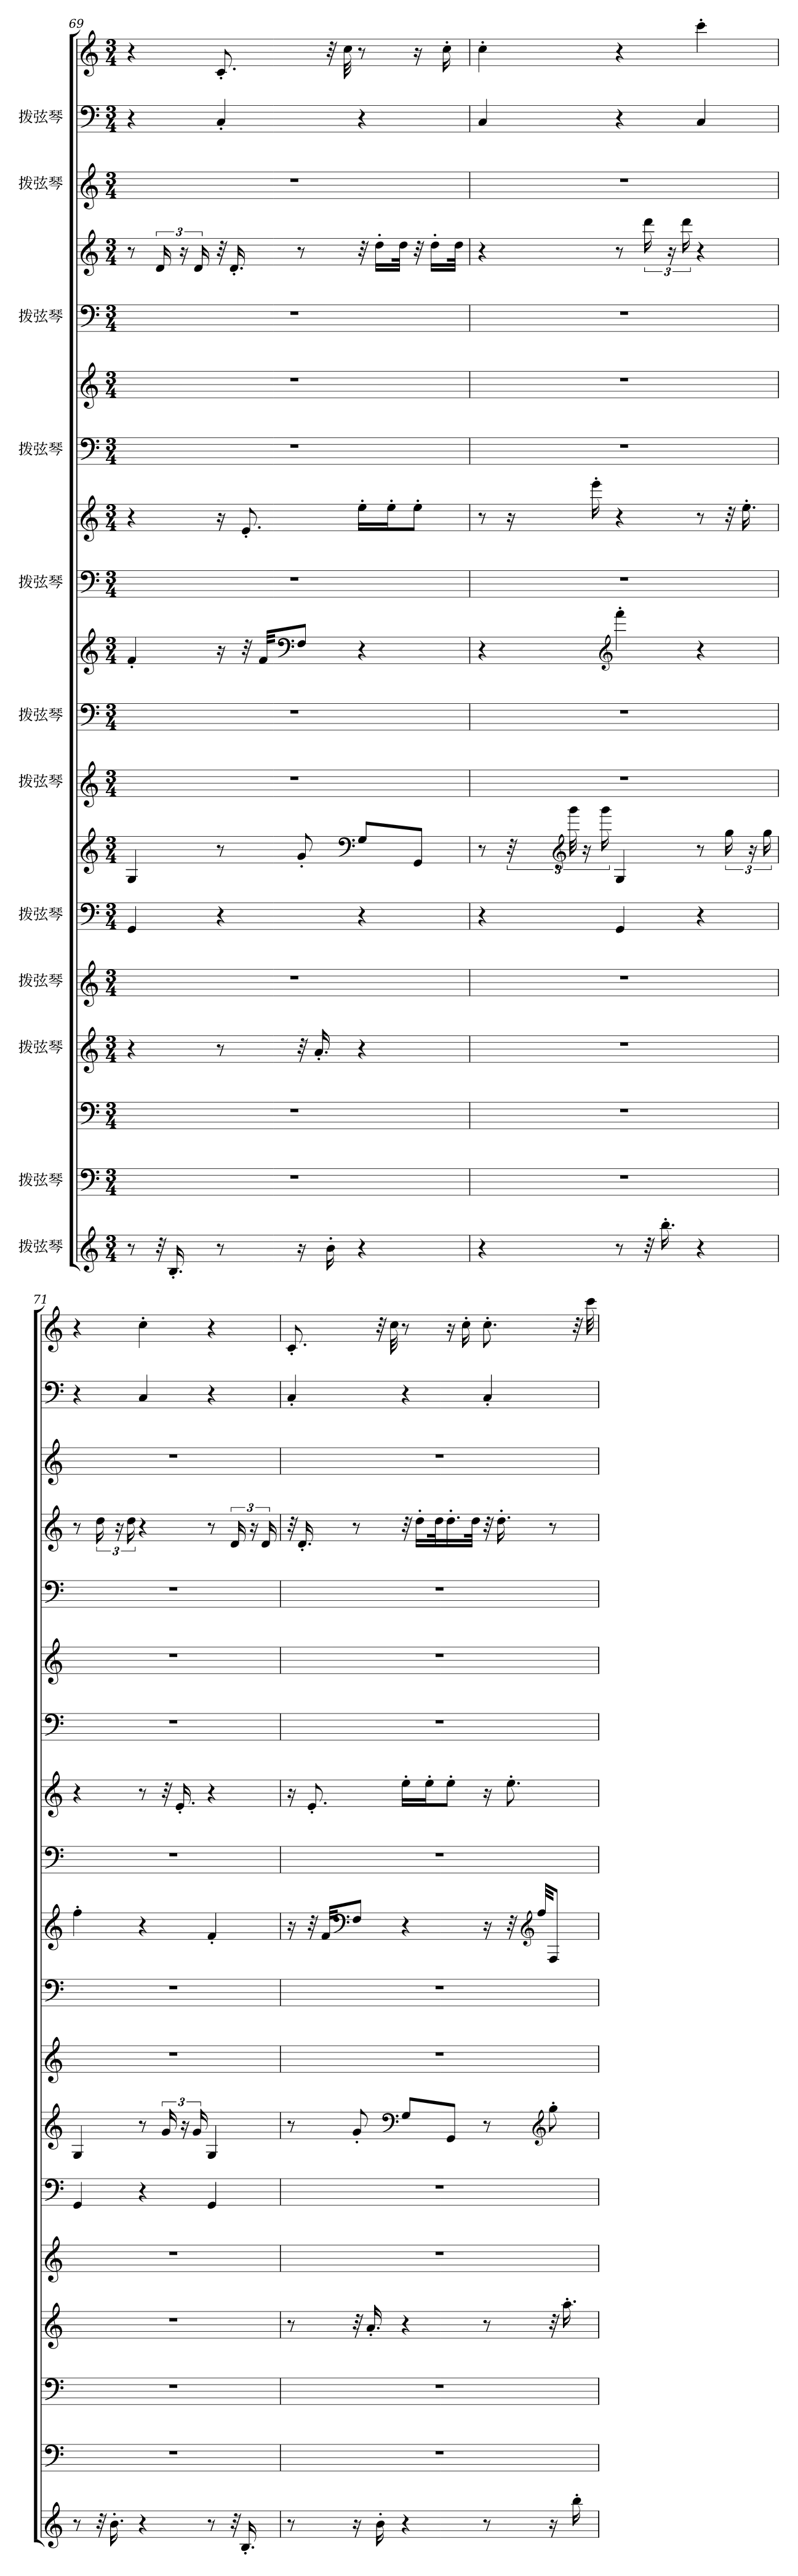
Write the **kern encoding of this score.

**kern	**kern	**kern	**kern	**kern	**kern	**kern	**kern	**kern	**kern	**kern	**kern	**kern	**kern	**kern	**kern	**kern	**kern	**kern
*part12	*part11	*part11	*part10	*part9	*part8	*part8	*part7	*part6	*part6	*part5	*part5	*part4	*part4	*part3	*part3	*part2	*part1	*part1
*staff19	*staff18	*staff17	*staff16	*staff15	*staff14	*staff13	*staff12	*staff11	*staff10	*staff9	*staff8	*staff7	*staff6	*staff5	*staff4	*staff3	*staff2	*staff1
*I"拨弦琴	*I"拨弦琴	*	*I"拨弦琴	*I"拨弦琴	*I"拨弦琴	*	*I"拨弦琴	*I"拨弦琴	*	*I"拨弦琴	*	*I"拨弦琴	*	*I"拨弦琴	*	*I"拨弦琴	*I"拨弦琴	*
!!LO:PB:g=z
*clefG2	*clefF4	*clefF4	*clefG2	*clefG2	*clefF4	*clefG2	*clefG2	*clefF4	*clefG2	*clefF4	*clefG2	*clefF4	*clefG2	*clefF4	*clefG2	*clefG2	*clefF4	*clefG2
*k[]	*k[]	*k[]	*k[]	*k[]	*k[]	*k[]	*k[]	*k[]	*k[]	*k[]	*k[]	*k[]	*k[]	*k[]	*k[]	*k[]	*k[]	*k[]
*M3/4	*M3/4	*M3/4	*M3/4	*M3/4	*M3/4	*M3/4	*M3/4	*M3/4	*M3/4	*M3/4	*M3/4	*M3/4	*M3/4	*M3/4	*M3/4	*M3/4	*M3/4	*M3/4
=69	=69	=69	=69	=69	=69	=69	=69	=69	=69	=69	=69	=69	=69	=69	=69	=69	=69	=69
8r	2.r	2.r	4r	2.r	4GG/	4G/	2.r	2.r	4f'/	2.r	4r	2.r	2.r	2.r	8r	2.r	4r	4r
32r	.	.	.	.	.	.	.	.	.	.	.	.	.	.	24d/	.	.	.
16.B'/	.	.	.	.	.	.	.	.	.	.	.	.	.	.	.	.	.	.
.	.	.	.	.	.	.	.	.	.	.	.	.	.	.	24r	.	.	.
.	.	.	.	.	.	.	.	.	.	.	.	.	.	.	24d/	.	.	.
8r	.	.	8r	.	4r	8r	.	.	16r	.	16r	.	.	.	32r	.	4C'/	8.c'/
.	.	.	.	.	.	.	.	.	.	.	.	.	.	.	16.d'/	.	.	.
.	.	.	.	.	.	.	.	.	32r	.	8.e'/	.	.	.	.	.	.	.
.	.	.	.	.	.	.	.	.	32f/KKL	.	.	.	.	.	.	.	.	.
*	*	*	*	*	*	*	*	*	*clefF4	*	*	*	*	*	*	*	*	*
16r	.	.	32r	.	.	8g'/	.	.	8F/J	.	.	.	.	.	8r	.	.	.
.	.	.	16.a'/	.	.	.	.	.	.	.	.	.	.	.	.	.	.	.
16b'\	.	.	.	.	.	.	.	.	.	.	.	.	.	.	.	.	.	32r
.	.	.	.	.	.	.	.	.	.	.	.	.	.	.	.	.	.	32cc\
*	*	*	*	*	*	*clefF4	*	*	*	*	*	*	*	*	*	*	*	*
4r	.	.	4r	.	4r	8G/L	.	.	4r	.	16ee'\LL	.	.	.	32r	.	4r	8r
.	.	.	.	.	.	.	.	.	.	.	.	.	.	.	16dd'\LL	.	.	.
.	.	.	.	.	.	.	.	.	.	.	16ee'\J	.	.	.	.	.	.	.
.	.	.	.	.	.	.	.	.	.	.	.	.	.	.	32dd\JJk	.	.	.
.	.	.	.	.	.	8GG/J	.	.	.	.	8ee'\J	.	.	.	32r	.	.	16r
.	.	.	.	.	.	.	.	.	.	.	.	.	.	.	16dd'\LL	.	.	.
.	.	.	.	.	.	.	.	.	.	.	.	.	.	.	.	.	.	16cc'\
.	.	.	.	.	.	.	.	.	.	.	.	.	.	.	32dd\JJk	.	.	.
=70	=70	=70	=70	=70	=70	=70	=70	=70	=70	=70	=70	=70	=70	=70	=70	=70	=70	=70
4r	2.r	2.r	2.r	2.r	4r	8r	2.r	2.r	4r	2.r	8r	2.r	2.r	2.r	4r	2.r	4C/	4cc'\
.	.	.	.	.	.	48r	.	.	.	.	16r	.	.	.	.	.	.	.
*	*	*	*	*	*	*clefG2	*	*	*	*	*	*	*	*	*	*	*	*
.	.	.	.	.	.	48ggg\	.	.	.	.	.	.	.	.	.	.	.	.
.	.	.	.	.	.	24r	.	.	.	.	.	.	.	.	.	.	.	.
.	.	.	.	.	.	.	.	.	.	.	16eee'\	.	.	.	.	.	.	.
.	.	.	.	.	.	24ggg\	.	.	.	.	.	.	.	.	.	.	.	.
*	*	*	*	*	*	*	*	*	*clefG2	*	*	*	*	*	*	*	*	*
8r	.	.	.	.	4GG/	4G/	.	.	4fff'\	.	4r	.	.	.	8r	.	4r	4r
32r	.	.	.	.	.	.	.	.	.	.	.	.	.	.	24ddd\	.	.	.
16.bb'\	.	.	.	.	.	.	.	.	.	.	.	.	.	.	.	.	.	.
.	.	.	.	.	.	.	.	.	.	.	.	.	.	.	24r	.	.	.
.	.	.	.	.	.	.	.	.	.	.	.	.	.	.	24ddd\	.	.	.
4r	.	.	.	.	4r	8r	.	.	4r	.	8r	.	.	.	4r	.	4C/	4ccc'\
.	.	.	.	.	.	24gg\	.	.	.	.	32r	.	.	.	.	.	.	.
.	.	.	.	.	.	.	.	.	.	.	16.ee'\	.	.	.	.	.	.	.
.	.	.	.	.	.	24r	.	.	.	.	.	.	.	.	.	.	.	.
.	.	.	.	.	.	24gg\	.	.	.	.	.	.	.	.	.	.	.	.
!!LO:PB:g=z
=71	=71	=71	=71	=71	=71	=71	=71	=71	=71	=71	=71	=71	=71	=71	=71	=71	=71	=71
8r	2.r	2.r	2.r	2.r	4GG/	4G/	2.r	2.r	4ff'\	2.r	4r	2.r	2.r	2.r	8r	2.r	4r	4r
32r	.	.	.	.	.	.	.	.	.	.	.	.	.	.	24dd\	.	.	.
16.b'\	.	.	.	.	.	.	.	.	.	.	.	.	.	.	.	.	.	.
.	.	.	.	.	.	.	.	.	.	.	.	.	.	.	24r	.	.	.
.	.	.	.	.	.	.	.	.	.	.	.	.	.	.	24dd\	.	.	.
4r	.	.	.	.	4r	8r	.	.	4r	.	8r	.	.	.	4r	.	4C/	4cc'\
.	.	.	.	.	.	24g/	.	.	.	.	32r	.	.	.	.	.	.	.
.	.	.	.	.	.	.	.	.	.	.	16.e'/	.	.	.	.	.	.	.
.	.	.	.	.	.	24r	.	.	.	.	.	.	.	.	.	.	.	.
.	.	.	.	.	.	24g/	.	.	.	.	.	.	.	.	.	.	.	.
8r	.	.	.	.	4GG/	4G/	.	.	4f'/	.	4r	.	.	.	8r	.	4r	4r
32r	.	.	.	.	.	.	.	.	.	.	.	.	.	.	24d/	.	.	.
16.B'/	.	.	.	.	.	.	.	.	.	.	.	.	.	.	.	.	.	.
.	.	.	.	.	.	.	.	.	.	.	.	.	.	.	24r	.	.	.
.	.	.	.	.	.	.	.	.	.	.	.	.	.	.	24d/	.	.	.
=72	=72	=72	=72	=72	=72	=72	=72	=72	=72	=72	=72	=72	=72	=72	=72	=72	=72	=72
8r	2.r	2.r	8r	2.r	2.r	8r	2.r	2.r	16r	2.r	16r	2.r	2.r	2.r	32r	2.r	4C'/	8.c'/
.	.	.	.	.	.	.	.	.	.	.	.	.	.	.	16.d'/	.	.	.
.	.	.	.	.	.	.	.	.	32r	.	8.e'/	.	.	.	.	.	.	.
.	.	.	.	.	.	.	.	.	32f/KKL	.	.	.	.	.	.	.	.	.
*	*	*	*	*	*	*	*	*	*clefF4	*	*	*	*	*	*	*	*	*
16r	.	.	32r	.	.	8g'/	.	.	8F/J	.	.	.	.	.	8r	.	.	.
.	.	.	16.a'/	.	.	.	.	.	.	.	.	.	.	.	.	.	.	.
16b'\	.	.	.	.	.	.	.	.	.	.	.	.	.	.	.	.	.	32r
.	.	.	.	.	.	.	.	.	.	.	.	.	.	.	.	.	.	32cc\
*	*	*	*	*	*	*clefF4	*	*	*	*	*	*	*	*	*	*	*	*
4r	.	.	4r	.	.	8G/L	.	.	4r	.	16ee'\LL	.	.	.	32r	.	4r	8r
.	.	.	.	.	.	.	.	.	.	.	.	.	.	.	16dd'\LL	.	.	.
.	.	.	.	.	.	.	.	.	.	.	16ee'\J	.	.	.	.	.	.	.
.	.	.	.	.	.	.	.	.	.	.	.	.	.	.	32dd\K	.	.	.
.	.	.	.	.	.	8GG/J	.	.	.	.	8ee'\J	.	.	.	16.dd'\	.	.	16r
.	.	.	.	.	.	.	.	.	.	.	.	.	.	.	.	.	.	16cc'\
.	.	.	.	.	.	.	.	.	.	.	.	.	.	.	32dd\JJk	.	.	.
8r	.	.	8r	.	.	8r	.	.	16r	.	16r	.	.	.	32r	.	4C'/	8.cc'\
.	.	.	.	.	.	.	.	.	.	.	.	.	.	.	16.dd'\	.	.	.
.	.	.	.	.	.	.	.	.	32r	.	8.ee'\	.	.	.	.	.	.	.
*	*	*	*	*	*	*	*	*	*clefG2	*	*	*	*	*	*	*	*	*
.	.	.	.	.	.	.	.	.	32ff/KKL	.	.	.	.	.	.	.	.	.
*	*	*	*	*	*	*clefG2	*	*	*	*	*	*	*	*	*	*	*	*
16r	.	.	32r	.	.	8gg'\	.	.	8F/J	.	.	.	.	.	8r	.	.	.
.	.	.	16.aa'\	.	.	.	.	.	.	.	.	.	.	.	.	.	.	.
16bb'\	.	.	.	.	.	.	.	.	.	.	.	.	.	.	.	.	.	32r
.	.	.	.	.	.	.	.	.	.	.	.	.	.	.	.	.	.	32ccc\
=	=	=	=	=	=	=	=	=	=	=	=	=	=	=	=	=	=	=
*-	*-	*-	*-	*-	*-	*-	*-	*-	*-	*-	*-	*-	*-	*-	*-	*-	*-	*-
